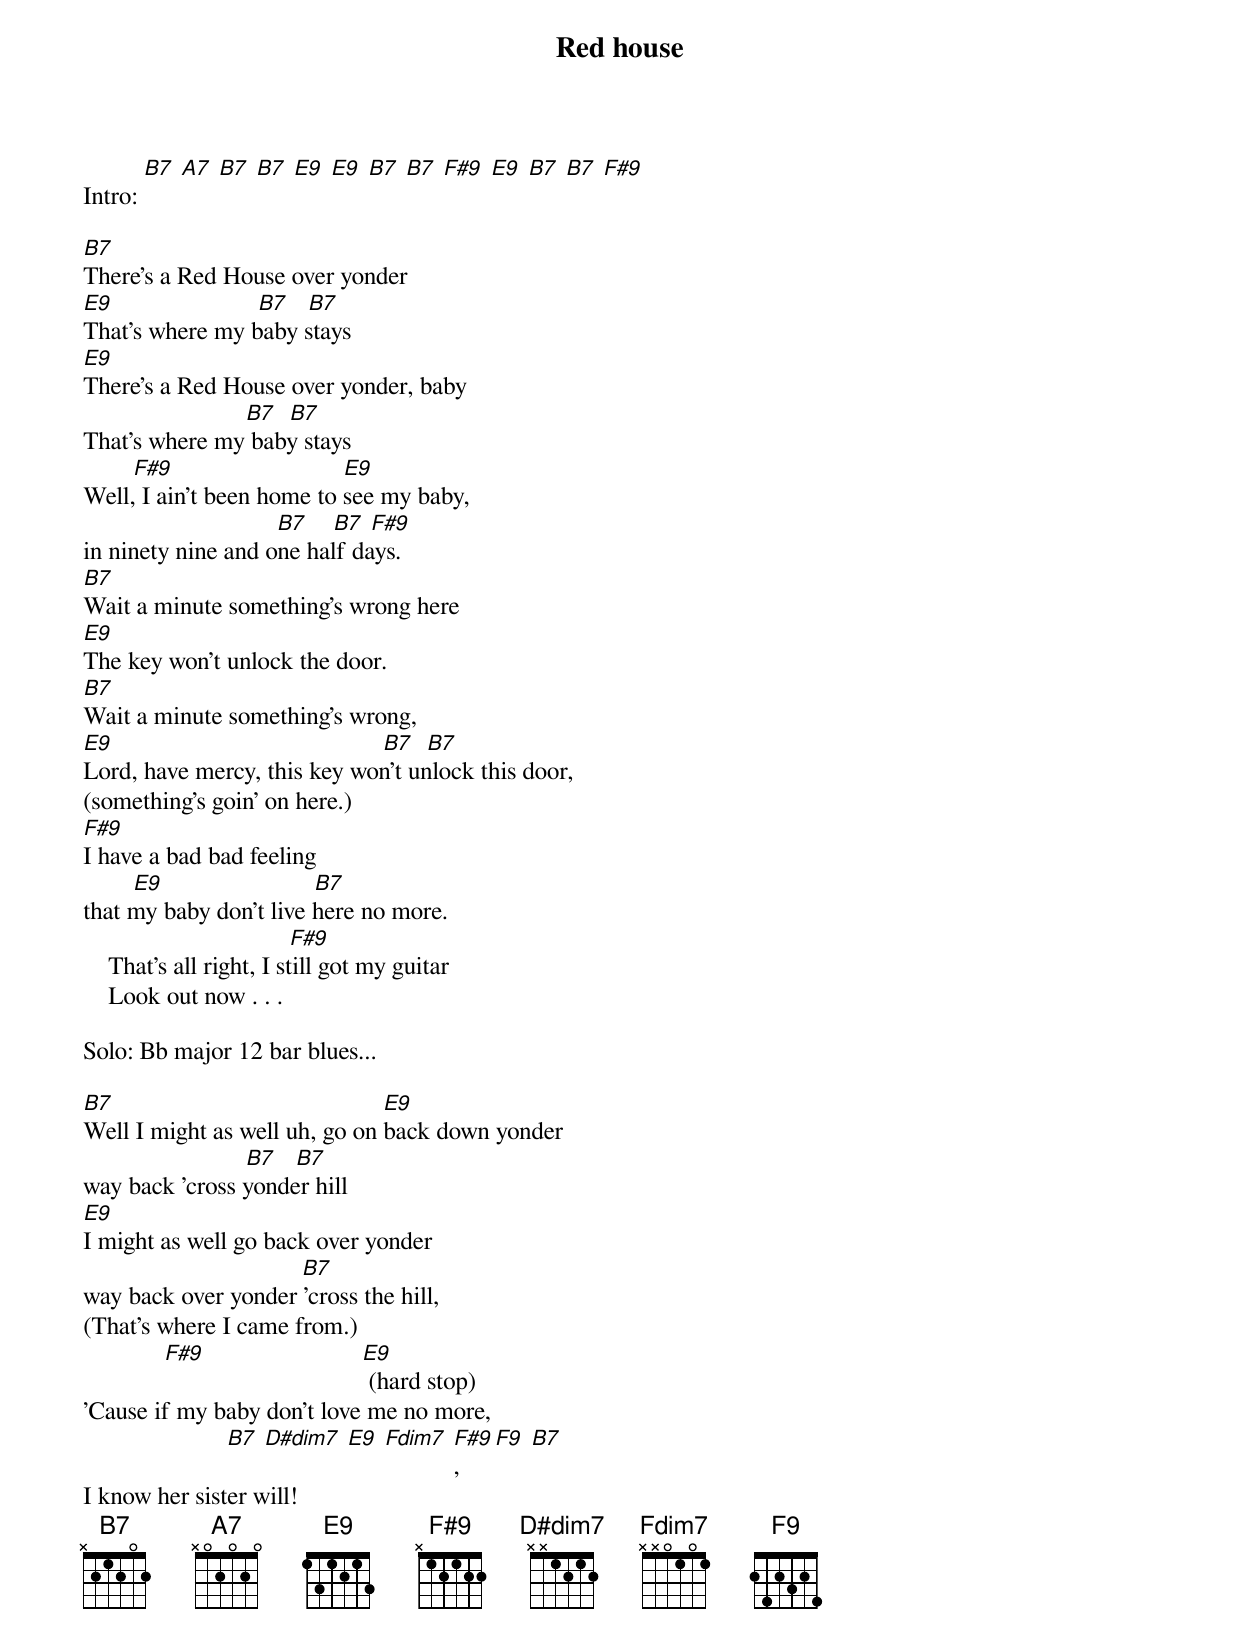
{t:Red house}
Intro: [B7] [A7] [B7] [B7] [E9] [E9] [B7] [B7] [F#9] [E9] [B7] [B7] [F#9]

[B7]
There's a Red House over yonder
[E9]                       [B7]   [B7]
That's where my baby stays
[E9]
There's a Red House over yonder, baby
                          [B7]  [B7]
That's where my baby stays
        [F#9]                           [E9]
Well, I ain't been home to see my baby,
                               [B7]    [B7] [F#9]
in ninety nine and one half days.
[B7]
Wait a minute something's wrong here
[E9]
The key won't unlock the door.
[B7]
Wait a minute something's wrong,
[E9]                                           [B7]  [B7]
Lord, have mercy, this key won't unlock this door,
(something's goin' on here.)
[F#9]
I have a bad bad feeling
        [E9]                        [B7]
that my baby don't live here no more.
                                 [F#9]
    That's all right, I still got my guitar
    Look out now . . .

Solo: Bb major 12 bar blues...

[B7]                                           [E9]
Well I might as well uh, go on back down yonder
                          [B7]   [B7]
way back 'cross yonder hill
[E9]
I might as well go back over yonder
                                   [B7]
way back over yonder 'cross the hill,
(That's where I came from.)
             [F#9]                         [E9] (hard stop)
'Cause if my baby don't love me no more,
                       [B7] [D#dim7] [E9] [Fdim7] [F#9], [F9] [B7]
I know her sister will!
